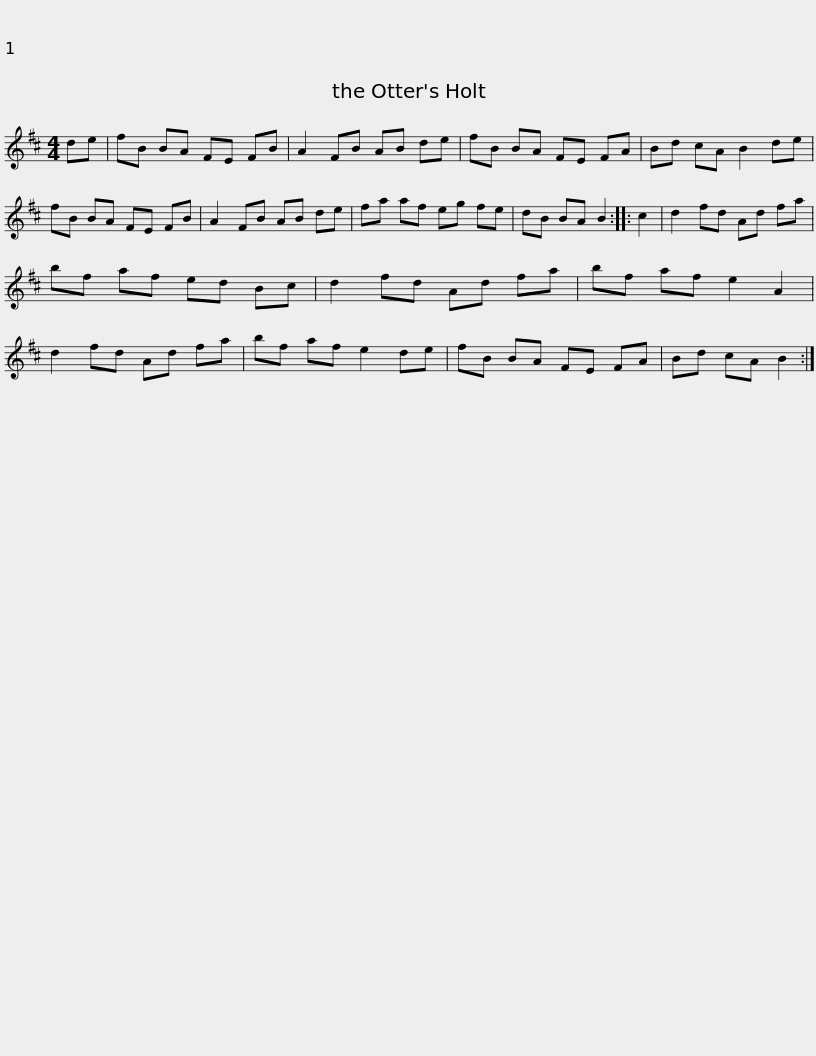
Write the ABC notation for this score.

X:1
L:1/8
M:4/4
I:linebreak $
K:Bmin
V:1 treble
V:1
 de | fB BA FE FB | A2 FB AB de | fB BA FE FA | Bd cA B2 de | %5
 fB BA FE FB |$ A2 FB AB de | fa af eg fe | dB BA B2 :: c2 | %10
 d2 fd Ad fa | bf af ed Bc | d2 fd Ad fa |$ bf af e2 A2 | d2 fd Ad fa | %15
 bf af e2 de | fB BA FE FA | Bd cA B2 :| %18
